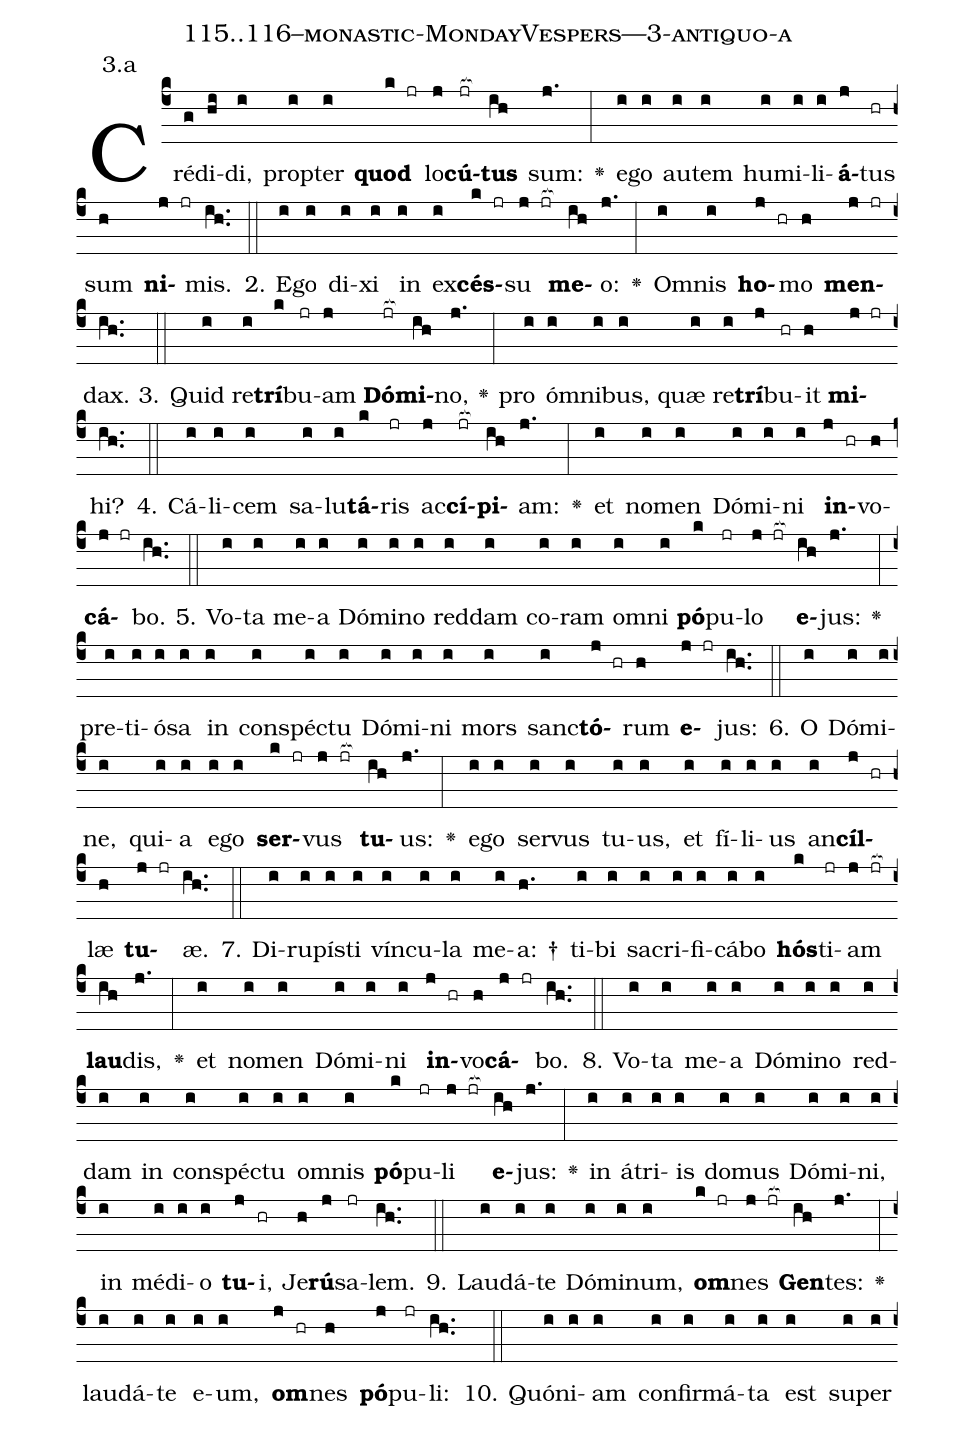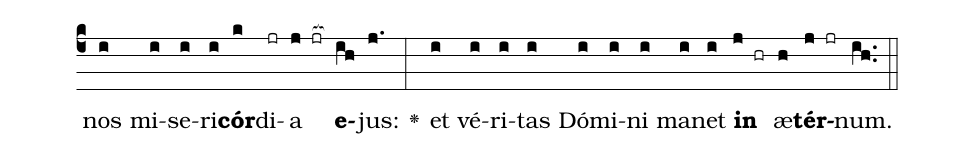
name: 115..116--monastic-MondayVespers---3-antiquo-a;
annotation: 3.a;
%%
(c4)Cré(g)di(hi)di,(i) prop(i)ter(i) <b>quod</b>(k jr) lo(j)<b>cú</b>(jr[ocb:1{])<b>tus</b>(ih[ocb:0}]) sum:(j.) <v>\greheightstar</v>(:) e(i)go(i) au(i)tem(i) hu(i)mi(i)li(i)<b>á</b>(j)tus(hr) sum(h) <b>ni</b>(j jr)mis.(ih..) (::)
2. E(i)go(i) di(i)xi(i) in(i) ex(i)<b>cés</b>(k jr)su(j jr[ocb:1{]) <b>me</b>(ih[ocb:0}])o:(j.) <v>\greheightstar</v>(:) Om(i)nis(i) <b>ho</b>(j hr)mo(h) <b>men</b>(j jr)dax.(ih..) (::)
3. Quid(i) re(i)<b>trí</b>(k)bu(jr)am(j) <b>Dó</b>(jr[ocb:1{])<b>mi</b>(ih[ocb:0}])no,(j.) <v>\greheightstar</v>(:) pro(i) óm(i)ni(i)bus,(i) quæ(i) re(i)<b>trí</b>(j)bu(hr)it(h) <b>mi</b>(j jr)hi?(ih..) (::)
4. Cá(i)li(i)cem(i) sa(i)lu(i)<b>tá</b>(k)ris(jr) ac(j)<b>cí</b>(jr[ocb:1{])<b>pi</b>(ih[ocb:0}])am:(j.) <v>\greheightstar</v>(:) et(i) no(i)men(i) Dó(i)mi(i)ni(i) <b>in</b>(j hr)vo(h)<b>cá</b>(j jr)bo.(ih..) (::)
5. Vo(i)ta(i) me(i)a(i) Dó(i)mi(i)no(i) red(i)dam(i) co(i)ram(i) om(i)ni(i) <b>pó</b>(k)pu(jr)lo(j jr[ocb:1{]) <b>e</b>(ih[ocb:0}])jus:(j.) <v>\greheightstar</v>(:) pre(i)ti(i)ó(i)sa(i) in(i) con(i)spéc(i)tu(i) Dó(i)mi(i)ni(i) mors(i) sanc(i)<b>tó</b>(j hr)rum(h) <b>e</b>(j jr)jus:(ih..) (::)
6. O(i) Dó(i)mi(i)ne,(i) qui(i)a(i) e(i)go(i) <b>ser</b>(k jr)vus(j jr[ocb:1{]) <b>tu</b>(ih[ocb:0}])us:(j.) <v>\greheightstar</v>(:) e(i)go(i) ser(i)vus(i) tu(i)us,(i) et(i) fí(i)li(i)us(i) an(i)<b>cíl</b>(j hr)læ(h) <b>tu</b>(j jr)æ.(ih..) (::)
7. Di(i)ru(i)pís(i)ti(i) vín(i)cu(i)la(i) me(i)a: †(h.) ti(i)bi(i) sa(i)cri(i)fi(i)cá(i)bo(i) <b>hós</b>(k)ti(jr)am(j jr[ocb:1{]) <b>lau</b>(ih[ocb:0}])dis,(j.) <v>\greheightstar</v>(:) et(i) no(i)men(i) Dó(i)mi(i)ni(i) <b>in</b>(j hr)vo(h)<b>cá</b>(j jr)bo.(ih..) (::)
8. Vo(i)ta(i) me(i)a(i) Dó(i)mi(i)no(i) red(i)dam(i) in(i) con(i)spéc(i)tu(i) om(i)nis(i) <b>pó</b>(k)pu(jr)li(j jr[ocb:1{]) <b>e</b>(ih[ocb:0}])jus:(j.) <v>\greheightstar</v>(:) in(i) á(i)tri(i)is(i) do(i)mus(i) Dó(i)mi(i)ni,(i) in(i) mé(i)di(i)o(i) <b>tu</b>(j)i,(hr) Je(h)<b>rú</b>(j)sa(jr)lem.(ih..) (::)
9. Lau(i)dá(i)te(i) Dó(i)mi(i)num,(i) <b>om</b>(k jr)nes(j jr[ocb:1{]) <b>Gen</b>(ih[ocb:0}])tes:(j.) <v>\greheightstar</v>(:) lau(i)dá(i)te(i) e(i)um,(i) <b>om</b>(j hr)nes(h) <b>pó</b>(j)pu(jr)li:(ih..) (::)
10. Quón(i)i(i)am(i) con(i)fir(i)má(i)ta(i) est(i) su(i)per(i) nos(i) mi(i)se(i)ri(i)<b>cór</b>(k)di(jr)a(j jr[ocb:1{]) <b>e</b>(ih[ocb:0}])jus:(j.) <v>\greheightstar</v>(:) et(i) vé(i)ri(i)tas(i) Dó(i)mi(i)ni(i) ma(i)net(i) <b>in</b>(j hr) æ(h)<b>tér</b>(j jr)num.(ih..) (::)
